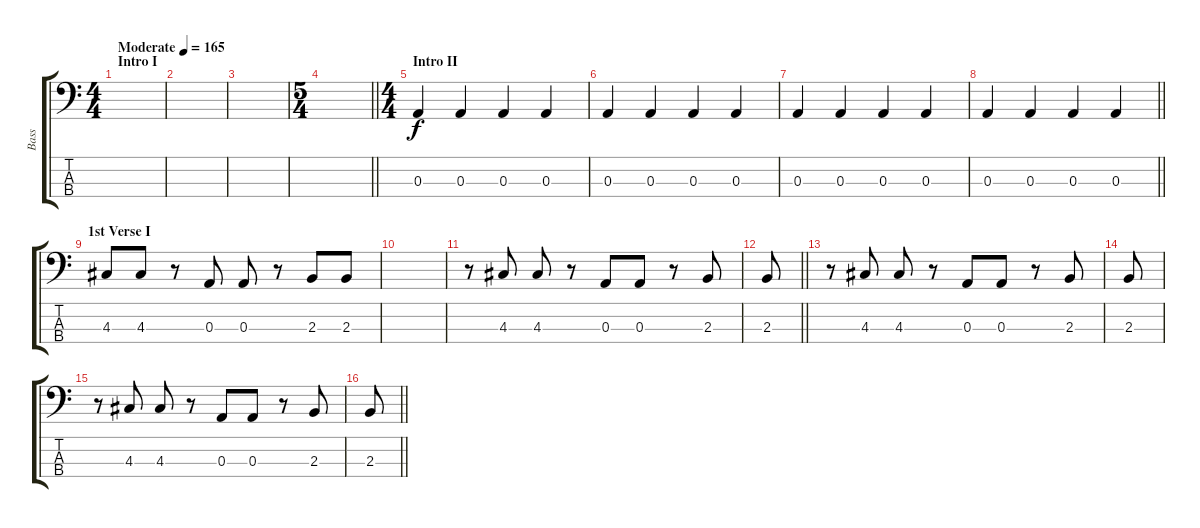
\track ("Bass" "Bass") {instrument electricbassfinger}
\staff {score tabs}
\tuning (G2 D2 A1 D1) {hide}
\ts (4 4)
\section ("" "Intro I")
\tempo (165 "Moderate")
\clef f4
\ks c
|
|
|
\ts (5 4)
\barLineRight lightlight
|
\ts (4 4)
\section ("" "Intro II")
0.3.4 0.3.4 0.3.4 0.3.4 |
0.3.4 0.3.4 0.3.4 0.3.4 |
0.3.4 0.3.4 0.3.4 0.3.4 |
\barLineRight lightlight
0.3.4 0.3.4 0.3.4 0.3.4 |
\section ("" "1st Verse I")
4.3.8 4.3.8 r.8 0.3.8 0.3.8 r.8 2.3.8 2.3.8 |
|
r.8 4.3.8 4.3.8 r.8 0.3.8 0.3.8 r.8 2.3.8 |
\barLineRight lightlight
2.3.8 |
r.8 4.3.8 4.3.8 r.8 0.3.8 0.3.8 r.8 2.3.8 |
2.3.8 |
r.8 4.3.8 4.3.8 r.8 0.3.8 0.3.8 r.8 2.3.8 |
\barLineRight lightlight
2.3.8
